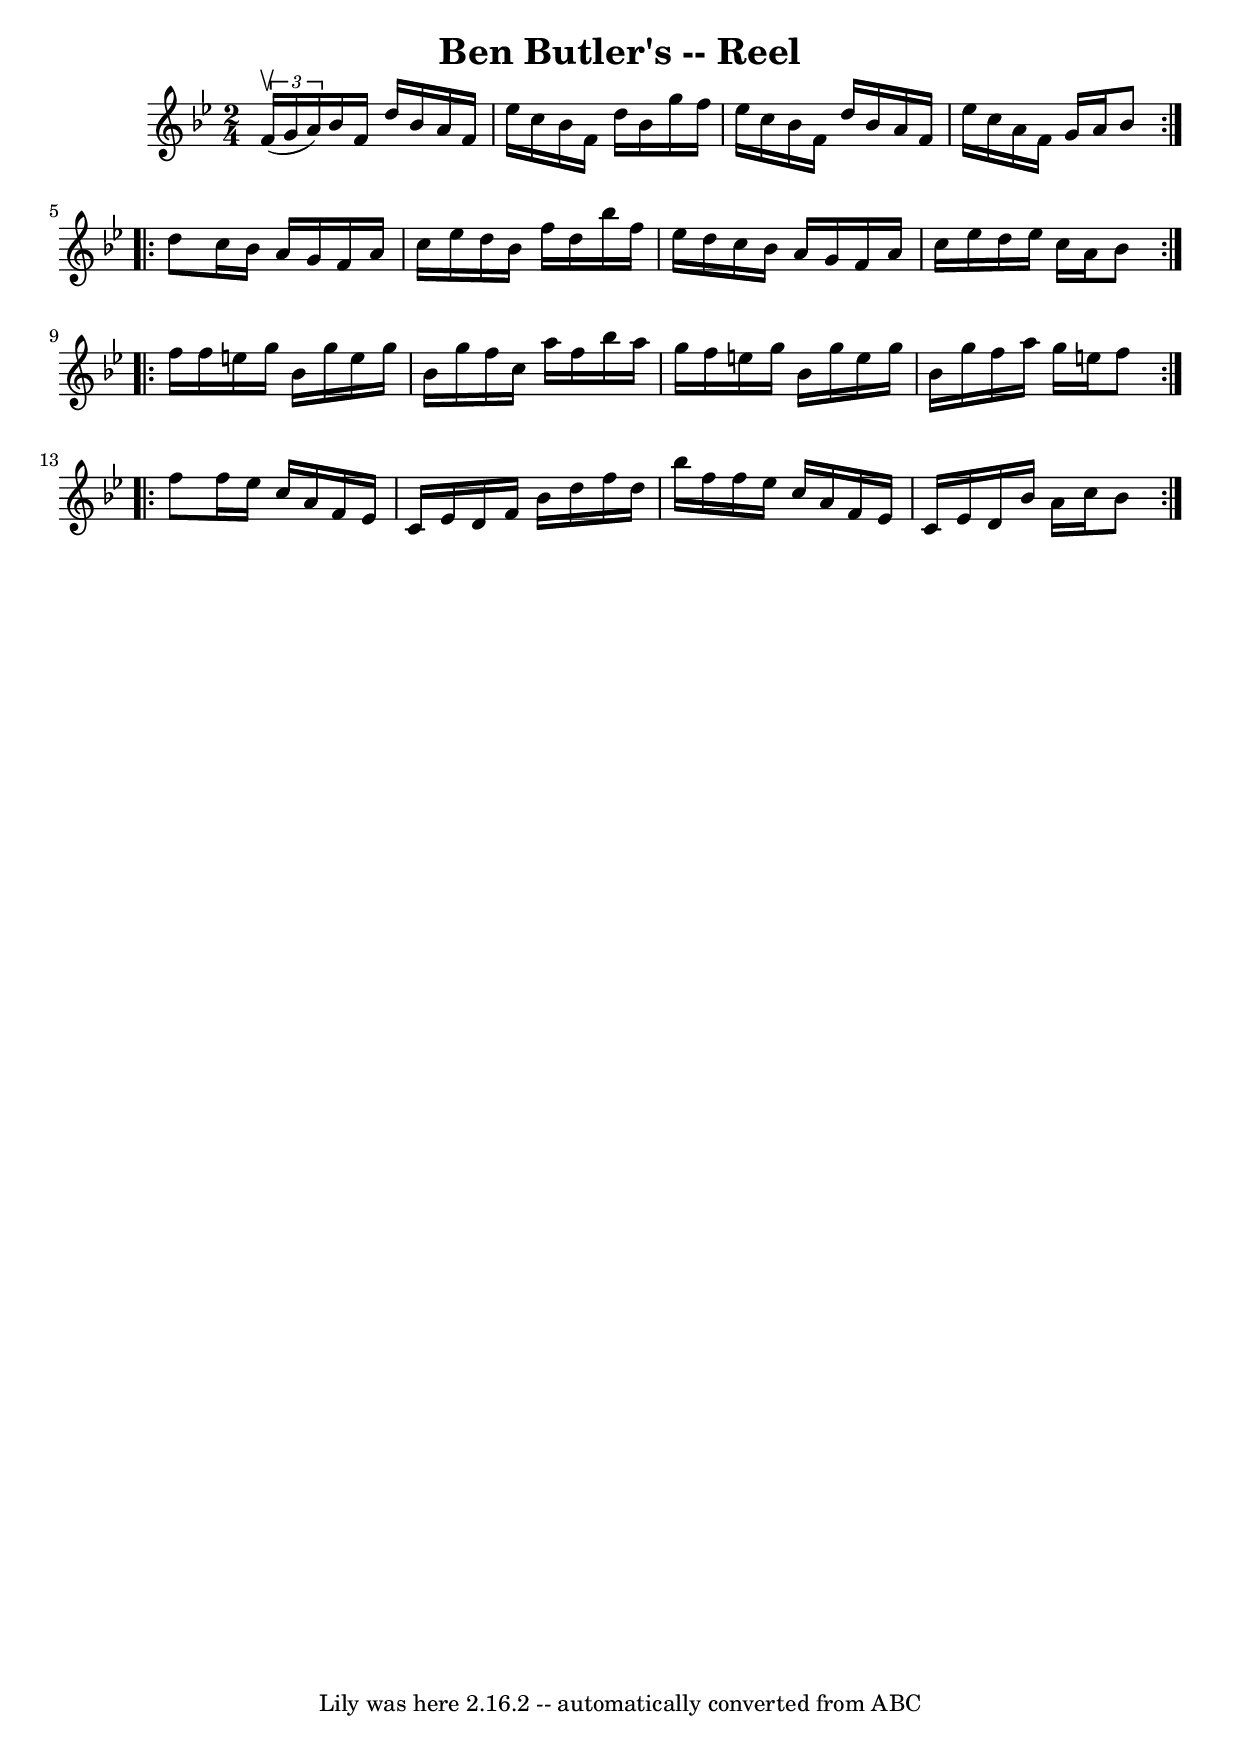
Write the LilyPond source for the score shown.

\version "2.7.40"
\include "Mammoth.ily"
\header {
	%% book = "Ryan's Mammoth Collection"
	crossRefNumber = "1"
	footnotes = "\\\\387"
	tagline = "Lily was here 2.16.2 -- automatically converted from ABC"
	title = "Ben Butler's -- Reel"
}
voicedefault =  {
\set Score.defaultBarType = "empty"

\repeat volta 2 {
\time 2/4 \key bes \major   \times 2/3 { f'16^\upbow(g'16 a'16) } 
|
 bes'16 f'16 d''16 bes'16 a'16 f'16 ees''16    
c''16    |
 bes'16 f'16 d''16 bes'16 g''16 f''16    
ees''16 c''16    |
 bes'16 f'16 d''16 bes'16 a'16    
f'16 ees''16 c''16    |
 a'16 f'16 g'16 a'16 bes'8  } 
    \repeat volta 2 { d''8  |
 c''16 bes'16 a'16 g'16    
f'16 a'16 c''16 ees''16    |
 d''16 bes'16 f''16    
d''16 bes''16 f''16 ees''16 d''16    |
 c''16 bes'16    
a'16 g'16 f'16 a'16 c''16 ees''16    |
 d''16 ees''16 
 c''16 a'16 bes'8  }     \repeat volta 2 { f''16 f''16  |
   
 e''16 g''16 bes'16 g''16 e''16 g''16 bes'16 g''16    
|
 f''16 c''16 a''16 f''16 bes''16 a''16 g''16    
f''16    |
 e''16 g''16 bes'16 g''16 e''16 g''16    
bes'16 g''16    |
 f''16 a''16 g''16 e''16 f''8  }     
\repeat volta 2 { f''8  |
 f''16 ees''16 c''16 a'16    
f'16 ees'16 c'16 ees'16    |
 d'16 f'16 bes'16 d''16  
 f''16 d''16 bes''16 f''16    |
 f''16 ees''16 c''16    
a'16 f'16 ees'16 c'16 ees'16    |
 d'16 bes'16 a'16   
 c''16 bes'8    }   
}

\score{
    <<

	\context Staff="default"
	{
	    \voicedefault 
	}

    >>
	\layout {
	}
	\midi {}
}
